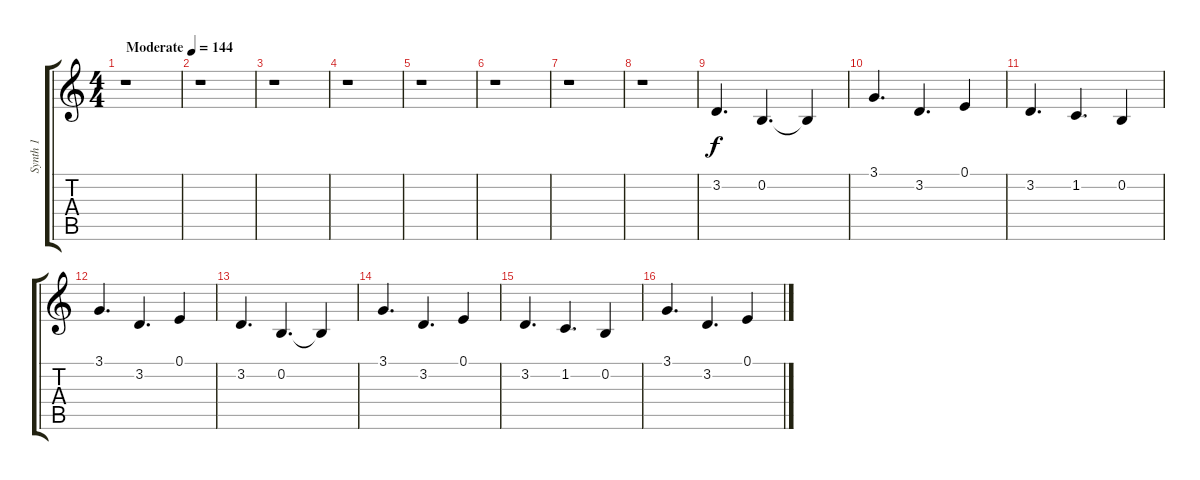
\track ("Synth 1" "Synth 1") {instrument electricpiano1}
\staff {score tabs}
\tuning (E4 B3 G3 D3 A2 E2) {hide}
\ts (4 4)
\tempo (144 "Moderate")
\clef g2
\ks c
r.1{dy f instrument electricpiano1} |
r.1 |
r.1 |
r.1 |
r.1 |
r.1 |
r.1 |
r.1 |
3.2.4{d} 0.2.4{d} 0.2{t}.4 |
3.1.4{d} 3.2.4{d} 0.1.4 |
3.2.4{d} 1.2.4{d} 0.2.4 |
3.1.4{d} 3.2.4{d} 0.1.4 |
3.2.4{d} 0.2.4{d} 0.2{t}.4 |
3.1.4{d} 3.2.4{d} 0.1.4 |
3.2.4{d} 1.2.4{d} 0.2.4 |
3.1.4{d} 3.2.4{d} 0.1.4
